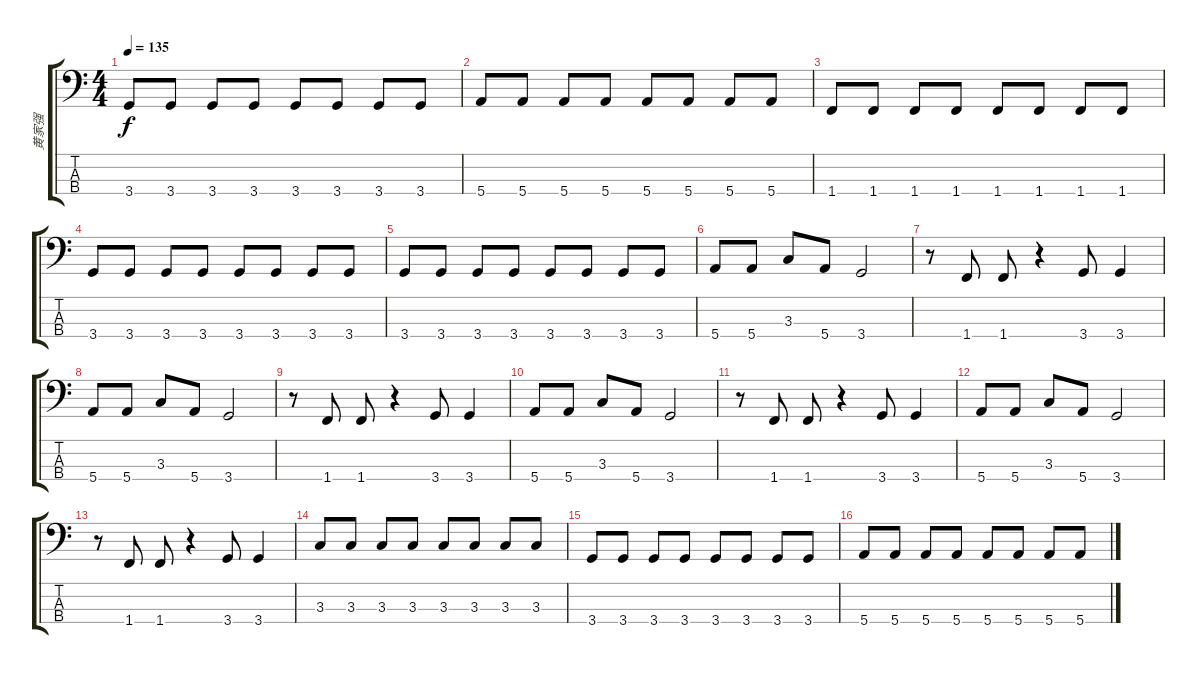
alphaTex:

\track ("黄家强" "黄家强") {instrument electricbassfinger}
\staff {score tabs}
\tuning (G2 D2 A1 E1) {hide}
\ts (4 4)
\tempo 135
\clef f4
\ks c
3.4.8{dy f} 3.4.8 3.4.8 3.4.8 3.4.8 3.4.8 3.4.8 3.4.8 |
5.4.8 5.4.8 5.4.8 5.4.8 5.4.8 5.4.8 5.4.8 5.4.8 |
1.4.8 1.4.8 1.4.8 1.4.8 1.4.8 1.4.8 1.4.8 1.4.8 |
3.4.8 3.4.8 3.4.8 3.4.8 3.4.8 3.4.8 3.4.8 3.4.8 |
3.4.8 3.4.8 3.4.8 3.4.8 3.4.8 3.4.8 3.4.8 3.4.8 |
5.4.8 5.4.8 3.3.8 5.4.8 3.4.2 |
r.8 1.4.8 1.4.8 r.4 3.4.8 3.4.4 |
5.4.8 5.4.8 3.3.8 5.4.8 3.4.2 |
r.8 1.4.8 1.4.8 r.4 3.4.8 3.4.4 |
5.4.8 5.4.8 3.3.8 5.4.8 3.4.2 |
r.8 1.4.8 1.4.8 r.4 3.4.8 3.4.4 |
5.4.8 5.4.8 3.3.8 5.4.8 3.4.2 |
r.8 1.4.8 1.4.8 r.4 3.4.8 3.4.4 |
3.3.8 3.3.8 3.3.8 3.3.8 3.3.8 3.3.8 3.3.8 3.3.8 |
3.4.8 3.4.8 3.4.8 3.4.8 3.4.8 3.4.8 3.4.8 3.4.8 |
5.4.8 5.4.8 5.4.8 5.4.8 5.4.8 5.4.8 5.4.8 5.4.8
